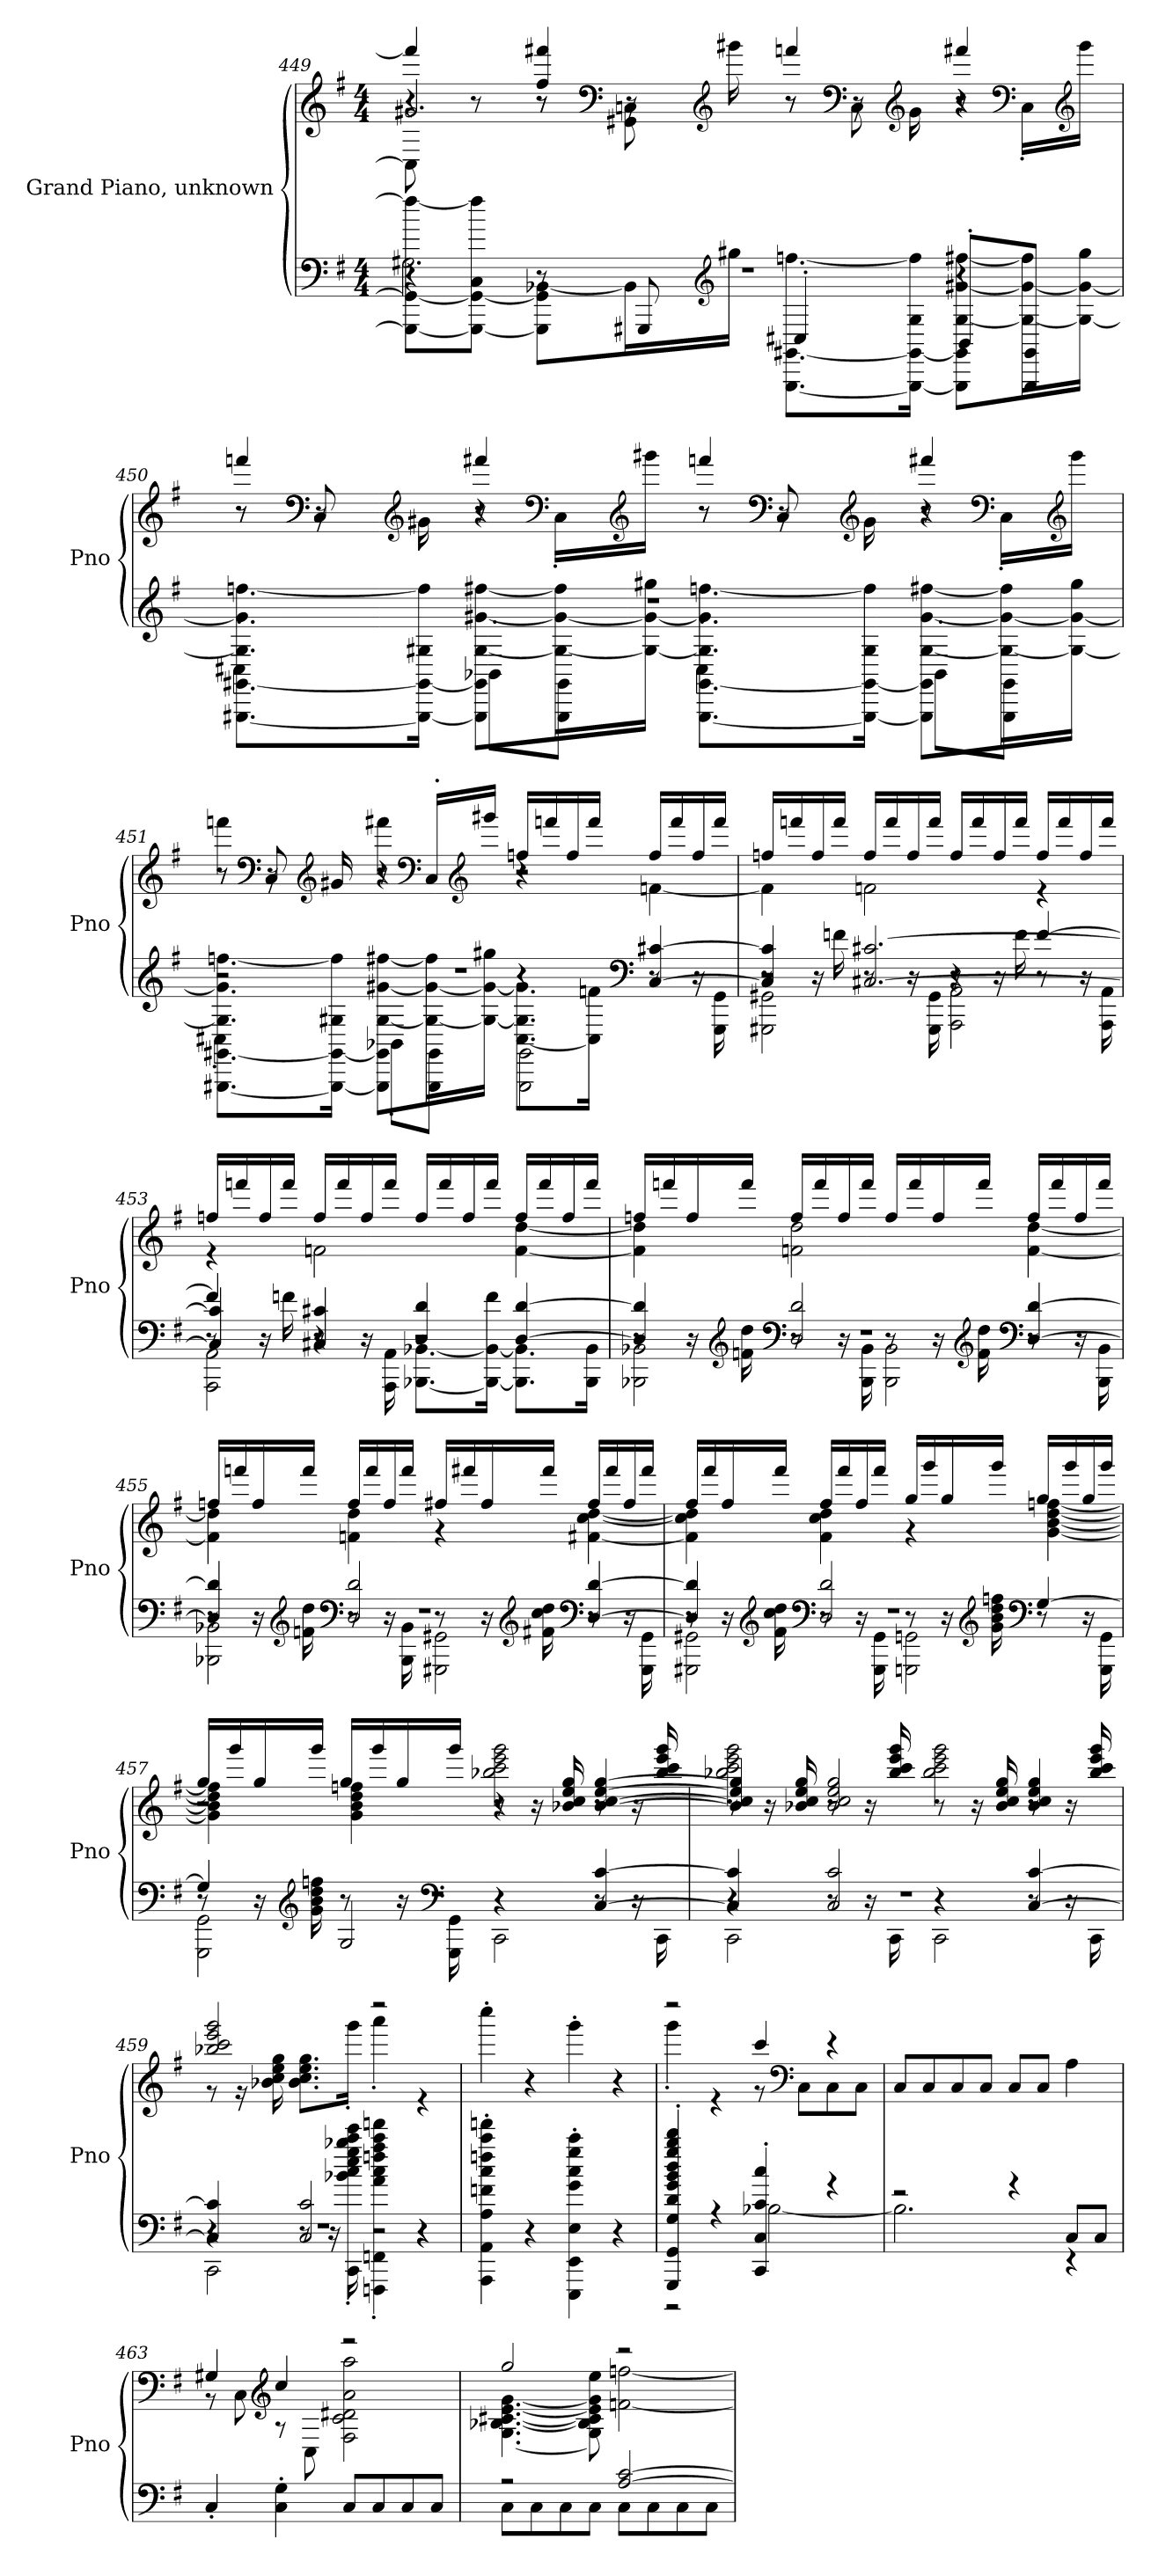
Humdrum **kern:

**kern	**kern
*part1	*part1
*staff2	*staff1
*I"Grand Piano, unknown	*
*I'Pno	*
!!LO:LB:g=z
*clefF4	*clefG2
*k[f#]	*k[f#]
*M4/4	*M4/4
=449	=449
*^	*^
*	*^	*	*^
*	*	*^	*	*	*^
1r	8GGG#\_ 8GG#\_ 8ff\_L	4r	2.G#X\	4fff/]	4r	2.g#X/	8C#\]
.	8GGG#\_ 8GG#\_ 8C\ 8ff\]J	.	.	.	.	.	8r
.	8GGG#\] 8GG#\] [8BB-X\L	8r	.	4ff#/ 4fff#X/	8r	.	8r
*	*	*	*	*clefF4	*	*	*
.	16BB-\L]	8GGG#X/	.	.	16r	.	8GG#X\ 8Cn\
*clefG2	*	*	*	*clefG2	*	*	*
.	16gg#X\JJ	.	.	.	16ggg#X\	.	.
.	[8.GGG#\ [8.GG#X\ [8.ffn\L	4C#X'/	.	4fffn/	8r	.	8r
*	*	*	*	*clefF4	*	*	*
.	.	.	.	.	16r	.	8C\
*	*	*	*	*clefG2	*	*	*
.	16GGG#\_ 16GG#\_ 16G#\ 16ff\]Jk	.	.	.	16g#\	.	.
.	8GGG#\] 8GG#\] [8G#\ [8g#X\ [8ff#X\L	8BB-'/L	4r	4fff#X/	8r	4r	4r
*	*	*	*	*clefF4	*	*	*
.	16G#\_ 16g#\_ 16ff#\]L	8GGG#/ 8GG#/J	.	.	16C'\LL	.	.
*	*	*	*	*clefG2	*	*	*
.	16G#\_ 16g#\_ 16gg#\JJ	.	.	.	16ggg#\JJ	.	.
*	*	*v	*v	*	*	*	*
*	*	*	*	*	*v	*v
!!LO:PB:g=z
=450	=450	=450	=450	=450	=450
1r	[8.GGG#X\ [8.GG#X\ 8.G#\] 8.g#\] [8.ffn\L	4C#X'\	4fffn/	8r	8r
*	*	*	*clefF4	*	*
.	.	.	.	16r	8C/
*	*	*	*clefG2	*	*
.	16GGG#\_ 16GG#\_ 16G#X\ 16ff\]Jk	.	.	16g#X\	.
.	8GGG#\] 8GG#\] [8G#\ [8g#X\ [8ff#X\L	8BB-X'\L	4fff#X/	8r	4r
*	*	*	*clefF4	*	*
.	16G#\_ 16g#\_ 16ff#\]L	8GGG#\ 8GG#\J	.	16C'\LL	.
*	*	*	*clefG2	*	*
.	16G#\_ 16g#\_ 16gg#X\JJ	.	.	16ggg#X\JJ	.
.	[8.GGG#\ [8.GG#\ 8.G#\] 8.g#\] [8.ffn\L	4C#'\	4fffn/	8r	8r
*	*	*	*clefF4	*	*
.	.	.	.	16r	8C/
*	*	*	*clefG2	*	*
.	16GGG#\_ 16GG#\_ 16G#\ 16ff\]Jk	.	.	16g#\	.
.	8GGG#\] 8GG#\] [8G#\ [8g#\ [8ff#X\L	8BB-'\L	4fff#X/	8r	4r
*	*	*	*clefF4	*	*
.	16G#\_ 16g#\_ 16ff#\]L	8GGG#\ 8GG#\J	.	16C'\LL	.
*	*	*	*clefG2	*	*
.	16G#\_ 16g#\_ 16gg#\JJ	.	.	16ggg#\JJ	.
!!LO:LB:g=z	!!	!!
=451	=451	=451	=451	=451	=451
*	*	*^	*	*	*
1r	[8.GGG#X\ [8.GG#X\ 8.G#\] 8.g#\] [8.ffn\L	2r	4C#X'\	8r	4fffn\	8r
*	*	*	*	*clefF4	*	*
.	.	.	.	16r	.	8C/
*	*	*	*	*clefG2	*	*
.	16GGG#\_ 16GG#\_ 16G#X\ 16ff\]Jk	.	.	16g#X/	.	.
.	8GGG#\] 8GG#\] [8G#\ [8g#X\ [8ff#X\L	.	8BB-X'\L	8r	4fff#X\	4r
*	*	*	*	*clefF4	*	*
.	16G#\_ 16g#\_ 16ff#\]L	.	8GGG#\ 8GG#\J	16C'/LL	.	.
*	*	*	*	*clefG2	*	*
.	16G#\_ 16g#\_ 16gg#X\JJ	.	.	16ggg#X/JJ	.	.
.	[8.C#\ 8.G#\] 8.g#\]L	4r	2GGG#\ 2GG#\	16ffn/LL	4r	2r
.	.	.	.	16fffn/	.	.
.	.	.	.	16ff/	.	.
.	16C#\] 16fn\Jk	.	.	16fff/JJ	.	.
*clefF4	*	*	*	*	*	*
.	8r	[4C#/ [4c#X/	.	16ff/LL	[4fn\	.
.	.	.	.	16fff/	.	.
.	16r	.	.	16ff/	.	.
.	16GGG#\ 16GG#\	.	.	16fff/JJ	.	.
*	*	*	*	*	*v	*v
!!LO:LB:g=z
=452	=452	=452	=452	=452	=452
2r	8r	4C#/] 4c#/]	2GGG#X\ 2GG#X\	16ffn/LL	4f\]
.	.	.	.	16fffn/	.
.	16r	.	.	16ff/	.
.	16fn\	.	.	16fff/JJ	.
.	8r	[2.C#X/ [2.c#X/	.	16ff/LL	2fn\
.	.	.	.	16fff/	.
.	16r	.	.	16ff/	.
.	16GGG#\ 16GG#\	.	.	16fff/JJ	.
4r	8r	.	2AAA\ 2AA\	16ff/LL	.
.	.	.	.	16fff/	.
.	16r	.	.	16ff/	.
.	16f\	.	.	16fff/JJ	.
[4f/	8r	.	.	16ff/LL	4r
.	.	.	.	16fff/	.
.	16r	.	.	16ff/	.
.	16AAA\ 16AA\	.	.	16fff/JJ	.
=453	=453	=453	=453	=453	=453
4f/]	8r	4C#/] 4c#/]	2AAA\ 2AA\	16ffn/LL	4r
.	.	.	.	16fffn/	.
.	16r	.	.	16ff/	.
.	16fn\	.	.	16fff/JJ	.
4r	8r	4C#X/ 4c#X/	.	16ff/LL	2fn\
.	.	.	.	16fff/	.
.	16r	.	.	16ff/	.
.	16AAA\ 16AA\	.	.	16fff/JJ	.
2r	[8.BBB-X\ [8.BB-X\L	4D/ 4d/	2r	16ff/LL	.
.	.	.	.	16fff/	.
.	.	.	.	16ff/	.
.	16BBB-\_ 16BB-\_ 16f\Jk	.	.	16fff/JJ	.
.	8.BBB-\] 8.BB-\]L	[4D/ [4d/	.	16ff/LL	[4f\ [4dd\
.	.	.	.	16fff/	.
.	.	.	.	16ff/	.
.	16BBB-\ 16BB-\Jk	.	.	16fff/JJ	.
!!LO:LB:g=z	!!
=454	=454	=454	=454	=454	=454
1r	8r	4D/] 4d/]	2BBB-X\ 2BB-X\	16ffn/LL	4f\] 4dd\]
.	.	.	.	16fffn/	.
.	16r	.	.	16ff/	.
*clefG2	*	*	*	*	*
.	16fn\ 16dd\	.	.	16fff/JJ	.
*clefF4	*	*	*	*	*
.	8r	2D/ 2d/	.	16ff/LL	2fn\ 2dd\
.	.	.	.	16fff/	.
.	16r	.	.	16ff/	.
.	16BBB-\ 16BB-\	.	.	16fff/JJ	.
.	8r	.	2BBB-\ 2BB-\	16ff/LL	.
.	.	.	.	16fff/	.
.	16r	.	.	16ff/	.
*clefG2	*	*	*	*	*
.	16f\ 16dd\	.	.	16fff/JJ	.
*clefF4	*	*	*	*	*
.	8r	[4D/ [4d/	.	16ff/LL	[4f\ [4dd\
.	.	.	.	16fff/	.
.	16r	.	.	16ff/	.
.	16BBB-\ 16BB-\	.	.	16fff/JJ	.
!!LO:PB:g=z	!!
=455	=455	=455	=455	=455	=455
1r	8r	4D/] 4d/]	2BBB-X\ 2BB-X\	16ffn/LL	4f\] 4dd\]
.	.	.	.	16fffn/	.
.	16r	.	.	16ff/	.
*clefG2	*	*	*	*	*
.	16fn\ 16dd\	.	.	16fff/JJ	.
*clefF4	*	*	*	*	*
.	8r	2D/ 2d/	.	16ff/LL	4fn\ 4dd\
.	.	.	.	16fff/	.
.	16r	.	.	16ff/	.
.	16BBB-\ 16BB-\	.	.	16fff/JJ	.
.	8r	.	2GGG#X\ 2GG#X\	16ff#X/LL	4r
.	.	.	.	16fff#X/	.
.	16r	.	.	16ff#/	.
*clefG2	*	*	*	*	*
.	16f#X\ 16cc\ 16dd\	.	.	16fff#/JJ	.
*clefF4	*	*	*	*	*
.	8r	[4D/ [4d/	.	16ff#/LL	[4f#X\ [4cc\ [4dd\
.	.	.	.	16fff#/	.
.	16r	.	.	16ff#/	.
.	16GGG#\ 16GG#\	.	.	16fff#/JJ	.
!!LO:LB:g=z	!!
=456	=456	=456	=456	=456	=456
1r	8r	4D/] 4d/]	2GGG#X\ 2GG#X\	16ff#/LL	4f#\] 4cc\] 4dd\]
.	.	.	.	16fff#/	.
.	16r	.	.	16ff#/	.
*clefG2	*	*	*	*	*
.	16f#\ 16cc\ 16dd\	.	.	16fff#/JJ	.
*clefF4	*	*	*	*	*
.	8r	2D/ 2d/	.	16ff#/LL	4f#\ 4cc\ 4dd\
.	.	.	.	16fff#/	.
.	16r	.	.	16ff#/	.
.	16GGG#\ 16GG#\	.	.	16fff#/JJ	.
.	8r	.	2GGGn\ 2GGn\	16gg/LL	4r
.	.	.	.	16ggg/	.
.	16r	.	.	16gg/	.
*clefG2	*	*	*	*	*
.	16g\ 16b\ 16dd\ 16ffn\	.	.	16ggg/JJ	.
*clefF4	*	*	*	*	*
.	8r	[4G/	.	16gg/LL	[4g\ [4b\ [4dd\ [4ffn\
.	.	.	.	16ggg/	.
.	16r	.	.	16gg/	.
.	16GGG\ 16GG\	.	.	16ggg/JJ	.
!!LO:LB:g=z
=457	=457	=457	=457	=457	=457
*	*	*	*	*	*^
1r	8r	4G/]	2GGG\ 2GG\	16gg/LL	4g\] 4b\] 4dd\] 4ff\]	2r
.	.	.	.	16ggg/	.	.
.	16r	.	.	16gg/	.	.
*clefG2	*	*	*	*	*	*
.	16g\ 16b\ 16dd\ 16ffn\	.	.	16ggg/JJ	.	.
.	8r	2G/	.	16gg/LL	4g\ 4b\ 4dd\ 4ffn\	.
.	.	.	.	16ggg/	.	.
.	16r	.	.	16gg/	.	.
*clefF4	*	*	*	*	*	*
.	16GGG\ 16GG\	.	.	16ggg/JJ	.	.
.	4r	.	2CC\	8r	2bb-X\ 2ccc\ 2eee\ 2ggg\	4r
.	.	.	.	16r	.	.
.	.	.	.	16b-X/ 16cc/ 16ee/ 16gg/	.	.
.	8r	[4C/ [4c/	.	8r	.	[4b-/ [4cc/ [4ee/ [4gg/
.	16r	.	.	16r	.	.
.	16CC\	.	.	16bb-/ 16ccc/ 16eee/ 16ggg/	.	.
=458	=458	=458	=458	=458	=458	=458
1r	4r	4C/] 4c/]	2CC\	8r	2bb-X\ 2ccc\ 2eee\ 2ggg\	4b-/] 4cc/] 4ee/] 4gg/]
.	.	.	.	16r	.	.
.	.	.	.	16b-X/ 16cc/ 16ee/ 16gg/	.	.
.	8r	2C/ 2c/	.	8r	.	2b-/ 2cc/ 2ee/ 2gg/
.	16r	.	.	16r	.	.
.	16CC\	.	.	16bb-/ 16ccc/ 16eee/ 16ggg/	.	.
.	4r	.	2CC\	8r	2bb-\ 2ccc\ 2eee\ 2ggg\	.
.	.	.	.	16r	.	.
.	.	.	.	16b-/ 16cc/ 16ee/ 16gg/	.	.
.	8r	[4C/ [4c/	.	8r	.	4b-/ 4cc/ 4ee/ 4gg/
.	16r	.	.	16r	.	.
.	16CC\	.	.	16bb-/ 16ccc/ 16eee/ 16ggg/	.	.
*	*	*	*	*	*v	*v
!!LO:LB:g=z
=459	=459	=459	=459	=459	=459
1r	4r	4C/] 4c/]	2CC\	2bb-X/ 2ccc/ 2eee/ 2ggg/	8r
.	.	.	.	.	16r
.	.	.	.	.	16b-X\ 16cc\ 16ee\ 16gg\
.	8r	2C/ 2c/	.	.	8.b-\ 8.cc\ 8.ee\ 8.gg\L
.	16r	.	.	.	.
.	16CC\' 16b-X\' 16cc\' 16ee\' 16gg\' 16bb-X\' 16ccc\' 16eee\'	.	.	.	16ggg'\Jk
.	4FFFn\' 4FFn\' 4a\' 4cc\' 4ffn\' 4aa\' 4ccc\' 4fffn\'	.	2r	2r	4aaa'\
.	4r	4r	.	.	4r
*v	*v	*v	*v	*	*
*	*v	*v
=460	=460
4AAA\' 4AA\' 4A\' 4fn\' 4cc\' 4ffn\' 4ccc\' 4fffn\'	4cccc'\
4r	4r
4EEE\' 4EE\' 4E\' 4g\' 4cc\' 4gg\' 4ccc\'	4ggg'\
4r	4r
=461	=461
*^	*^
4GGG/' 4GG/' 4G/' 4d/' 4g/' 4b/' 4dd/' 4gg/' 4bb/' 4ddd/'	2r	2r	4ggg'\
4r	.	.	4r
4CC/' 4C/' 4c/' 4cc/'	[2B-X\	4ccc/	8r
*	*	*clefF4	*
.	.	.	8C\L
4r	.	4r	8C\
.	.	.	8C\J
*	*	*v	*v
=462	=462	=462
2r	2.B-\]	8C/L
.	.	8C/
.	.	8C/
.	.	8C/J
4r	.	8C/L
.	.	8C/J
8C/L	4r	4A\
8C/J	.	.
*v	*v	*
=463	=463
*	*^
4C'/	4G#X/	8r
.	.	8C\
*	*clefG2	*
4C\' 4G\'	4cc/	8r
.	.	8C\
8C/L	2r	2F#\ 2c\ 2d#X\ 2a\ 2aa\
8C/	.	.
8C/	.	.
8C/J	.	.
!!LO:LB:g=z	!!
=464	=464	=464
*^	*	*
2r	8C\L	2gg/	[4.G\ [4.B-X\ [4.c#X\ [4.e\ [4.g\
.	8C\	.	.
.	8C\	.	.
.	8C\J	.	8G\] 8B-\] 8c#\] 8e\] 8g\] 8ee\
[2A/ [2c/	8C\L	2r	[2fn\ [2ffn\
.	8C\	.	.
.	8C\	.	.
.	8C\J	.	.
*v	*v	*	*
*	*v	*v
=	=
*-	*-
